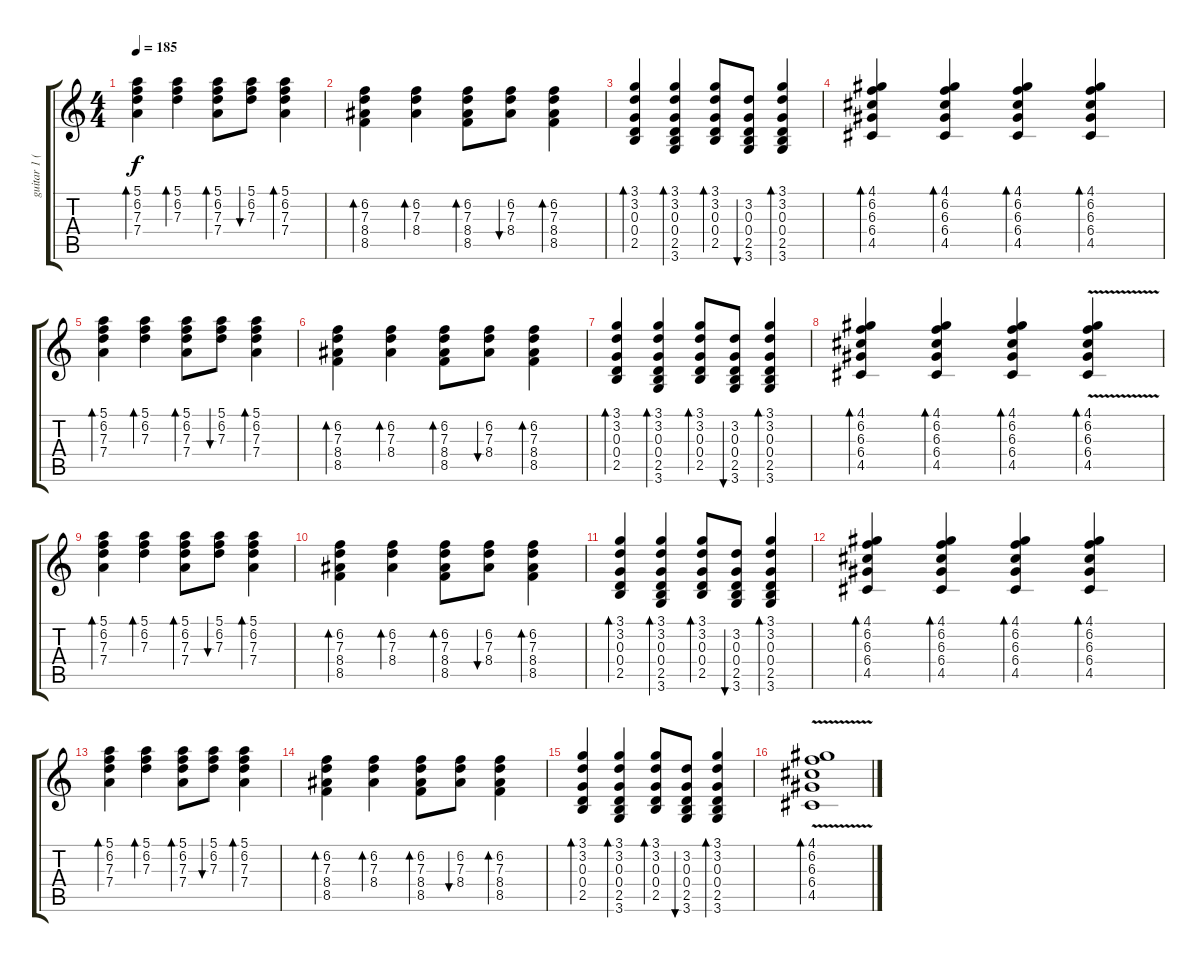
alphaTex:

\track ("guitar 1 (akustik)" "guitar 1 (") {instrument acousticguitarsteel}
\staff {score tabs}
\tuning (E4 B3 G3 D3 A2 E2) {hide}
\ts (4 4)
\tempo 185
\clef g2
\ks c
(5.1 6.2 7.3 7.4).4{bd 60 dy f volume 11 instrument acousticguitarsteel} (5.1 6.2 7.3).4{bd 60} (5.1 6.2 7.3 7.4).8{bd 60} (5.1 6.2 7.3).8{bu 60} (5.1 6.2 7.3 7.4).4{bd 60} |
(6.2 7.3 8.4 8.5).4{bd 60} (6.2 7.3 8.4).4{bd 60} (6.2 7.3 8.4 8.5).8{bd 60} (6.2 7.3 8.4).8{bu 60} (6.2 7.3 8.4 8.5).4{bd 60} |
(3.1 3.2 0.3 0.4 2.5).4{bd 60} (3.1 3.2 0.3 0.4 2.5 3.6).4{bd 60} (3.1 3.2 0.3 0.4 2.5).8{bd 60} (3.2 0.3 0.4 2.5 3.6).8{bu 60} (3.1 3.2 0.3 0.4 2.5 3.6).4{bd 60} |
(4.1 6.2 6.3 6.4 4.5).4{bd 60} (4.1 6.2 6.3 6.4 4.5).4{bd 60} (4.1 6.2 6.3 6.4 4.5).4{bd 60} (4.1 6.2 6.3 6.4 4.5).4{bd 60} |
(5.1 6.2 7.3 7.4).4{bd 60 volume 11 instrument acousticguitarsteel} (5.1 6.2 7.3).4{bd 60} (5.1 6.2 7.3 7.4).8{bd 60} (5.1 6.2 7.3).8{bu 60} (5.1 6.2 7.3 7.4).4{bd 60} |
(6.2 7.3 8.4 8.5).4{bd 60} (6.2 7.3 8.4).4{bd 60} (6.2 7.3 8.4 8.5).8{bd 60} (6.2 7.3 8.4).8{bu 60} (6.2 7.3 8.4 8.5).4{bd 60} |
(3.1 3.2 0.3 0.4 2.5).4{bd 60} (3.1 3.2 0.3 0.4 2.5 3.6).4{bd 60} (3.1 3.2 0.3 0.4 2.5).8{bd 60} (3.2 0.3 0.4 2.5 3.6).8{bu 60} (3.1 3.2 0.3 0.4 2.5 3.6).4{bd 60} |
(4.1 6.2 6.3 6.4 4.5).4{bd 60} (4.1 6.2 6.3 6.4 4.5).4{bd 60} (4.1 6.2 6.3 6.4 4.5).4{bd 60} (4.1 6.2 6.3{v} 6.4 4.5).4{bd 60} |
(5.1 6.2 7.3 7.4).4{bd 60 volume 11 instrument acousticguitarsteel} (5.1 6.2 7.3).4{bd 60} (5.1 6.2 7.3 7.4).8{bd 60} (5.1 6.2 7.3).8{bu 60} (5.1 6.2 7.3 7.4).4{bd 60} |
(6.2 7.3 8.4 8.5).4{bd 60} (6.2 7.3 8.4).4{bd 60} (6.2 7.3 8.4 8.5).8{bd 60} (6.2 7.3 8.4).8{bu 60} (6.2 7.3 8.4 8.5).4{bd 60} |
(3.1 3.2 0.3 0.4 2.5).4{bd 60} (3.1 3.2 0.3 0.4 2.5 3.6).4{bd 60} (3.1 3.2 0.3 0.4 2.5).8{bd 60} (3.2 0.3 0.4 2.5 3.6).8{bu 60} (3.1 3.2 0.3 0.4 2.5 3.6).4{bd 60} |
(4.1 6.2 6.3 6.4 4.5).4{bd 60} (4.1 6.2 6.3 6.4 4.5).4{bd 60} (4.1 6.2 6.3 6.4 4.5).4{bd 60} (4.1 6.2 6.3 6.4 4.5).4{bd 60} |
(5.1 6.2 7.3 7.4).4{bd 60 volume 11 instrument acousticguitarsteel} (5.1 6.2 7.3).4{bd 60} (5.1 6.2 7.3 7.4).8{bd 60} (5.1 6.2 7.3).8{bu 60} (5.1 6.2 7.3 7.4).4{bd 60} |
(6.2 7.3 8.4 8.5).4{bd 60} (6.2 7.3 8.4).4{bd 60} (6.2 7.3 8.4 8.5).8{bd 60} (6.2 7.3 8.4).8{bu 60} (6.2 7.3 8.4 8.5).4{bd 60} |
(3.1 3.2 0.3 0.4 2.5).4{bd 60} (3.1 3.2 0.3 0.4 2.5 3.6).4{bd 60} (3.1 3.2 0.3 0.4 2.5).8{bd 60} (3.2 0.3 0.4 2.5 3.6).8{bu 60} (3.1 3.2 0.3 0.4 2.5 3.6).4{bd 60} |
(4.1 6.2 6.3 6.4 4.5{v}).1{bd 60 volume 0}
